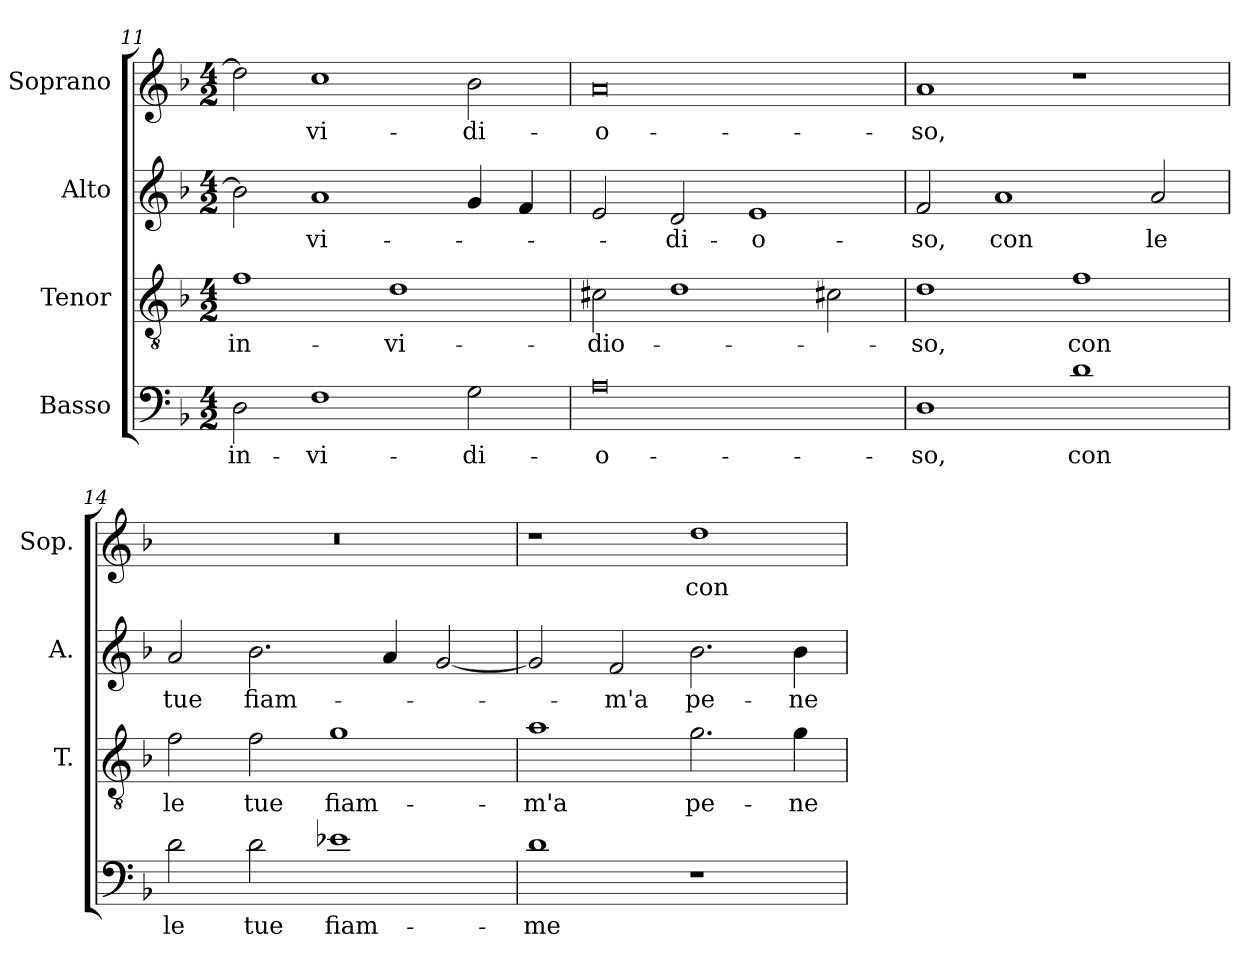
**kern	**text	**kern	**text	**kern	**text	**kern	**text
*part4	*part4	*part3	*part3	*part2	*part2	*part1	*part1
*staff4	*staff4	*staff3	*staff3	*staff2	*staff2	*staff1	*staff1
*I"Basso	*	*I"Tenor	*	*I"Alto	*	*I"Soprano	*
*	*	*I'T.	*	*I'A.	*	*I'Sop.	*
*clefF4	*	*clefGv2	*	*clefG2	*	*clefG2	*
*	*	*ITrd7c12	*	*	*	*	*
*k[b-]	*	*k[b-]	*	*k[b-]	*	*k[b-]	*
*F:	*	*F:	*	*F:	*	*F:	*
*M4/2	*	*M4/2	*	*M4/2	*	*M4/2	*
=11	=11	=11	=11	=11	=11	=11	=11
!	!LO:LY:b:color=#000000	!	!	!	!	!	!
!	!	!	!LO:LY:b:color=#000000	!	!	!	!
2Di\	in-	1Fi	in-	2b-i\]	.	2ddi\]	.
!	!LO:LY:b:color=#000000	!	!	!	!	!	!
!	!	!	!	!	!LO:LY:b:color=#000000	!	!
!	!	!	!	!	!	!	!LO:LY:b:color=#000000
1Fi	-vi-	.	.	1ai	-vi-	1cci	-vi-
!	!	!	!LO:LY:b:color=#000000	!	!	!	!
.	.	1Di	-vi-	.	.	.	.
!	!LO:LY:b:color=#000000	!	!	!	!	!	!
!	!	!	!	!	!	!	!LO:LY:b:color=#000000
2Gi\	-di-	.	.	4gi/	.	2b-i\	-di-
.	.	.	.	4fi/	.	.	.
!!LO:LB:g=z
=12	=12	=12	=12	=12	=12	=12	=12
!	!LO:LY:b:color=#000000	!	!	!	!	!	!
!	!	!	!LO:LY:b:color=#000000	!	!	!	!
!	!	!	!	!	!	!	!LO:LY:b:color=#000000
0Ai	-o-	2C#Xi\	-dio-	2ei/	.	0ai	-o-
!	!	!	!	!	!LO:LY:b:color=#000000	!	!
.	.	1Di	.	2di/	-di-	.	.
!	!	!	!	!	!LO:LY:b:color=#000000	!	!
.	.	.	.	1ei	-o-	.	.
.	.	2C#Xi\	.	.	.	.	.
=13	=13	=13	=13	=13	=13	=13	=13
!	!LO:LY:b:color=#000000	!	!	!	!	!	!
!	!	!	!LO:LY:b:color=#000000	!	!	!	!
!	!	!	!	!	!LO:LY:b:color=#000000	!	!
!	!	!	!	!	!	!	!LO:LY:b:color=#000000
1Di	-so,	1Di	-so,	2fi/	-so,	1ai	-so,
!	!	!	!	!	!LO:LY:b:color=#000000	!	!
.	.	.	.	1ai	con	.	.
!	!LO:LY:b:color=#000000	!	!	!	!	!	!
!	!	!	!LO:LY:b:color=#000000	!	!	!	!
1di	con	1Fi	con	.	.	1r	.
!	!	!	!	!	!LO:LY:b:color=#000000	!	!
.	.	.	.	2ai/	le	.	.
=14	=14	=14	=14	=14	=14	=14	=14
!	!LO:LY:b:color=#000000	!	!	!	!	!	!
!	!	!	!LO:LY:b:color=#000000	!	!	!	!
!	!	!	!	!	!LO:LY:b:color=#000000	!LO:N:vis=1	!
2di\	le	2Fi\	le	2ai/	tue	0r	.
!	!LO:LY:b:color=#000000	!	!	!	!	!	!
!	!	!	!LO:LY:b:color=#000000	!	!	!	!
!	!	!	!	!	!LO:LY:b:color=#000000	!	!
2di\	tue	2Fi\	tue	2.b-i\	fiam-	.	.
!	!LO:LY:b:color=#000000	!	!	!	!	!	!
!	!	!	!LO:LY:b:color=#000000	!	!	!	!
1e-Xi	fiam-	1Gi	fiam-	.	.	.	.
.	.	.	.	4ai/	.	.	.
.	.	.	.	[<2gi/	.	.	.
=15	=15	=15	=15	=15	=15	=15	=15
!	!LO:LY:b:color=#000000	!	!	!	!	!	!
!	!	!	!LO:LY:b:color=#000000	!	!	!	!
1di	-me	1Ai	-m'a	2gi/]	.	1r	.
!	!	!	!	!	!LO:LY:b:color=#000000	!	!
.	.	.	.	2fi/	-m'a	.	.
!	!	!	!LO:LY:b:color=#000000	!	!	!	!
!	!	!	!	!	!LO:LY:b:color=#000000	!	!
!	!	!	!	!	!	!	!LO:LY:b:color=#000000
1r	.	2.Gi\	pe-	2.b-i\	pe-	1ddi	con
!	!	!	!LO:LY:b:color=#000000	!	!	!	!
!	!	!	!	!	!LO:LY:b:color=#000000	!	!
.	.	4Gi\	-ne-	4b-i\	-ne-	.	.
=	=	=	=	=	=	=	=
*-	*-	*-	*-	*-	*-	*-	*-
